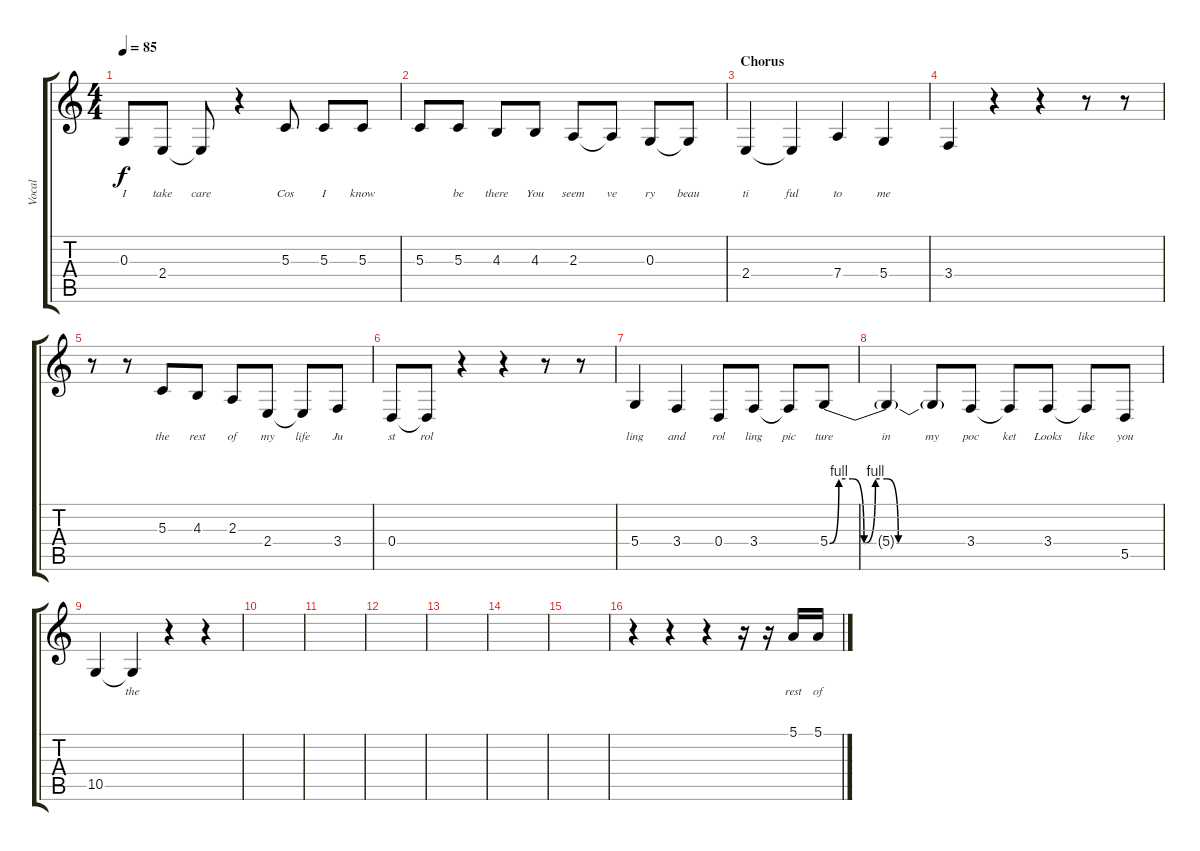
\track ("Vocal" "Vocal") {instrument altosax}
\staff {score tabs}
\tuning (E4 B3 G3 D3 A2 E2) {hide}
\ts (4 4)
\tempo 85
\clef g2
\ks c
0.3{t}.8{lyrics (0 "I") lyrics (1 "") lyrics (2 "") lyrics (3 "") lyrics (4 "") dy f} 2.4.8{lyrics (0 "take") lyrics (1 "") lyrics (2 "") lyrics (3 "") lyrics (4 "")} 2.4{t}.8{lyrics (0 "care") lyrics (1 "") lyrics (2 "") lyrics (3 "") lyrics (4 "")} r.4 5.3.8{lyrics (0 "Cos") lyrics (1 "") lyrics (2 "") lyrics (3 "") lyrics (4 "")} 5.3.8{lyrics (0 "I") lyrics (1 "") lyrics (2 "") lyrics (3 "") lyrics (4 "")} 5.3.8{lyrics (0 "know") lyrics (1 "") lyrics (2 "") lyrics (3 "") lyrics (4 "")} |
5.3.8{lyrics (0 "") lyrics (1 "") lyrics (2 "") lyrics (3 "") lyrics (4 "")} 5.3.8{lyrics (0 "be") lyrics (1 "") lyrics (2 "") lyrics (3 "") lyrics (4 "")} 4.3.8{lyrics (0 "there") lyrics (1 "") lyrics (2 "") lyrics (3 "") lyrics (4 "")} 4.3.8{lyrics (0 "You") lyrics (1 "") lyrics (2 "") lyrics (3 "") lyrics (4 "")} 2.3.8{lyrics (0 "seem") lyrics (1 "") lyrics (2 "") lyrics (3 "") lyrics (4 "")} 2.3{t}.8{lyrics (0 "ve") lyrics (1 "") lyrics (2 "") lyrics (3 "") lyrics (4 "")} 0.3.8{lyrics (0 "ry") lyrics (1 "") lyrics (2 "") lyrics (3 "") lyrics (4 "")} 0.3{t}.8{lyrics (0 "beau") lyrics (1 "") lyrics (2 "") lyrics (3 "") lyrics (4 "")} |
\section ("" "Chorus")
2.4.4{lyrics (0 "ti") lyrics (1 "") lyrics (2 "") lyrics (3 "") lyrics (4 "")} 2.4{t}.4{lyrics (0 "ful") lyrics (1 "") lyrics (2 "") lyrics (3 "") lyrics (4 "")} 7.4.4{lyrics (0 "to") lyrics (1 "") lyrics (2 "") lyrics (3 "") lyrics (4 "")} 5.4.4{lyrics (0 "me") lyrics (1 "") lyrics (2 "") lyrics (3 "") lyrics (4 "")} |
3.4.4{lyrics (0 "") lyrics (1 "") lyrics (2 "") lyrics (3 "") lyrics (4 "")} r.4 r.4 r.8 r.8 |
r.8 r.8 5.3.8{lyrics (0 "the") lyrics (1 "") lyrics (2 "") lyrics (3 "") lyrics (4 "")} 4.3.8{lyrics (0 "rest") lyrics (1 "") lyrics (2 "") lyrics (3 "") lyrics (4 "")} 2.3.8{lyrics (0 "of") lyrics (1 "") lyrics (2 "") lyrics (3 "") lyrics (4 "")} 2.4.8{lyrics (0 "my") lyrics (1 "") lyrics (2 "") lyrics (3 "") lyrics (4 "")} 2.4{t}.8{lyrics (0 "life") lyrics (1 "") lyrics (2 "") lyrics (3 "") lyrics (4 "")} 3.4.8{lyrics (0 "Ju") lyrics (1 "") lyrics (2 "") lyrics (3 "") lyrics (4 "")} |
0.4.8{lyrics (0 "st") lyrics (1 "") lyrics (2 "") lyrics (3 "") lyrics (4 "")} 0.4{t}.8{lyrics (0 "rol") lyrics (1 "") lyrics (2 "") lyrics (3 "") lyrics (4 "")} r.4 r.4 r.8 r.8 |
5.4.4{lyrics (0 "ling") lyrics (1 "") lyrics (2 "") lyrics (3 "") lyrics (4 "")} 3.4.4{lyrics (0 "and") lyrics (1 "") lyrics (2 "") lyrics (3 "") lyrics (4 "")} 0.4.8{lyrics (0 "rol") lyrics (1 "") lyrics (2 "") lyrics (3 "") lyrics (4 "")} 3.4.8{lyrics (0 "ling") lyrics (1 "") lyrics (2 "") lyrics (3 "") lyrics (4 "")} 3.4{t}.8{lyrics (0 "pic") lyrics (1 "") lyrics (2 "") lyrics (3 "") lyrics (4 "")} 5.4{be (custom 0 0 4 4 10 4 15 0 20 4 25 4 30 0 40 0 50 0 60 0)}.8{lyrics (0 "ture") lyrics (1 "") lyrics (2 "") lyrics (3 "") lyrics (4 "")} |
5.4{t}.4{lyrics (0 "in") lyrics (1 "") lyrics (2 "") lyrics (3 "") lyrics (4 "")} 5.4{t}.8{lyrics (0 "my") lyrics (1 "") lyrics (2 "") lyrics (3 "") lyrics (4 "")} 3.4.8{lyrics (0 "poc") lyrics (1 "") lyrics (2 "") lyrics (3 "") lyrics (4 "")} 3.4{t}.8{lyrics (0 "ket") lyrics (1 "") lyrics (2 "") lyrics (3 "") lyrics (4 "")} 3.4.8{lyrics (0 "Looks") lyrics (1 "") lyrics (2 "") lyrics (3 "") lyrics (4 "")} 3.4{t}.8{lyrics (0 "like") lyrics (1 "") lyrics (2 "") lyrics (3 "") lyrics (4 "")} 5.5.8{lyrics (0 "you") lyrics (1 "") lyrics (2 "") lyrics (3 "") lyrics (4 "")} |
10.5.4{lyrics (0 "") lyrics (1 "") lyrics (2 "") lyrics (3 "") lyrics (4 "")} 10.5{t}.4{lyrics (0 "the") lyrics (1 "") lyrics (2 "") lyrics (3 "") lyrics (4 "")} r.4 r.4 |
|
|
|
|
|
|
r.4 r.4 r.4 r.16 r.16 5.1.16{lyrics (0 "rest") lyrics (1 "") lyrics (2 "") lyrics (3 "") lyrics (4 "") volume 10} 5.1.16{lyrics (0 "of") lyrics (1 "") lyrics (2 "") lyrics (3 "") lyrics (4 "")}
